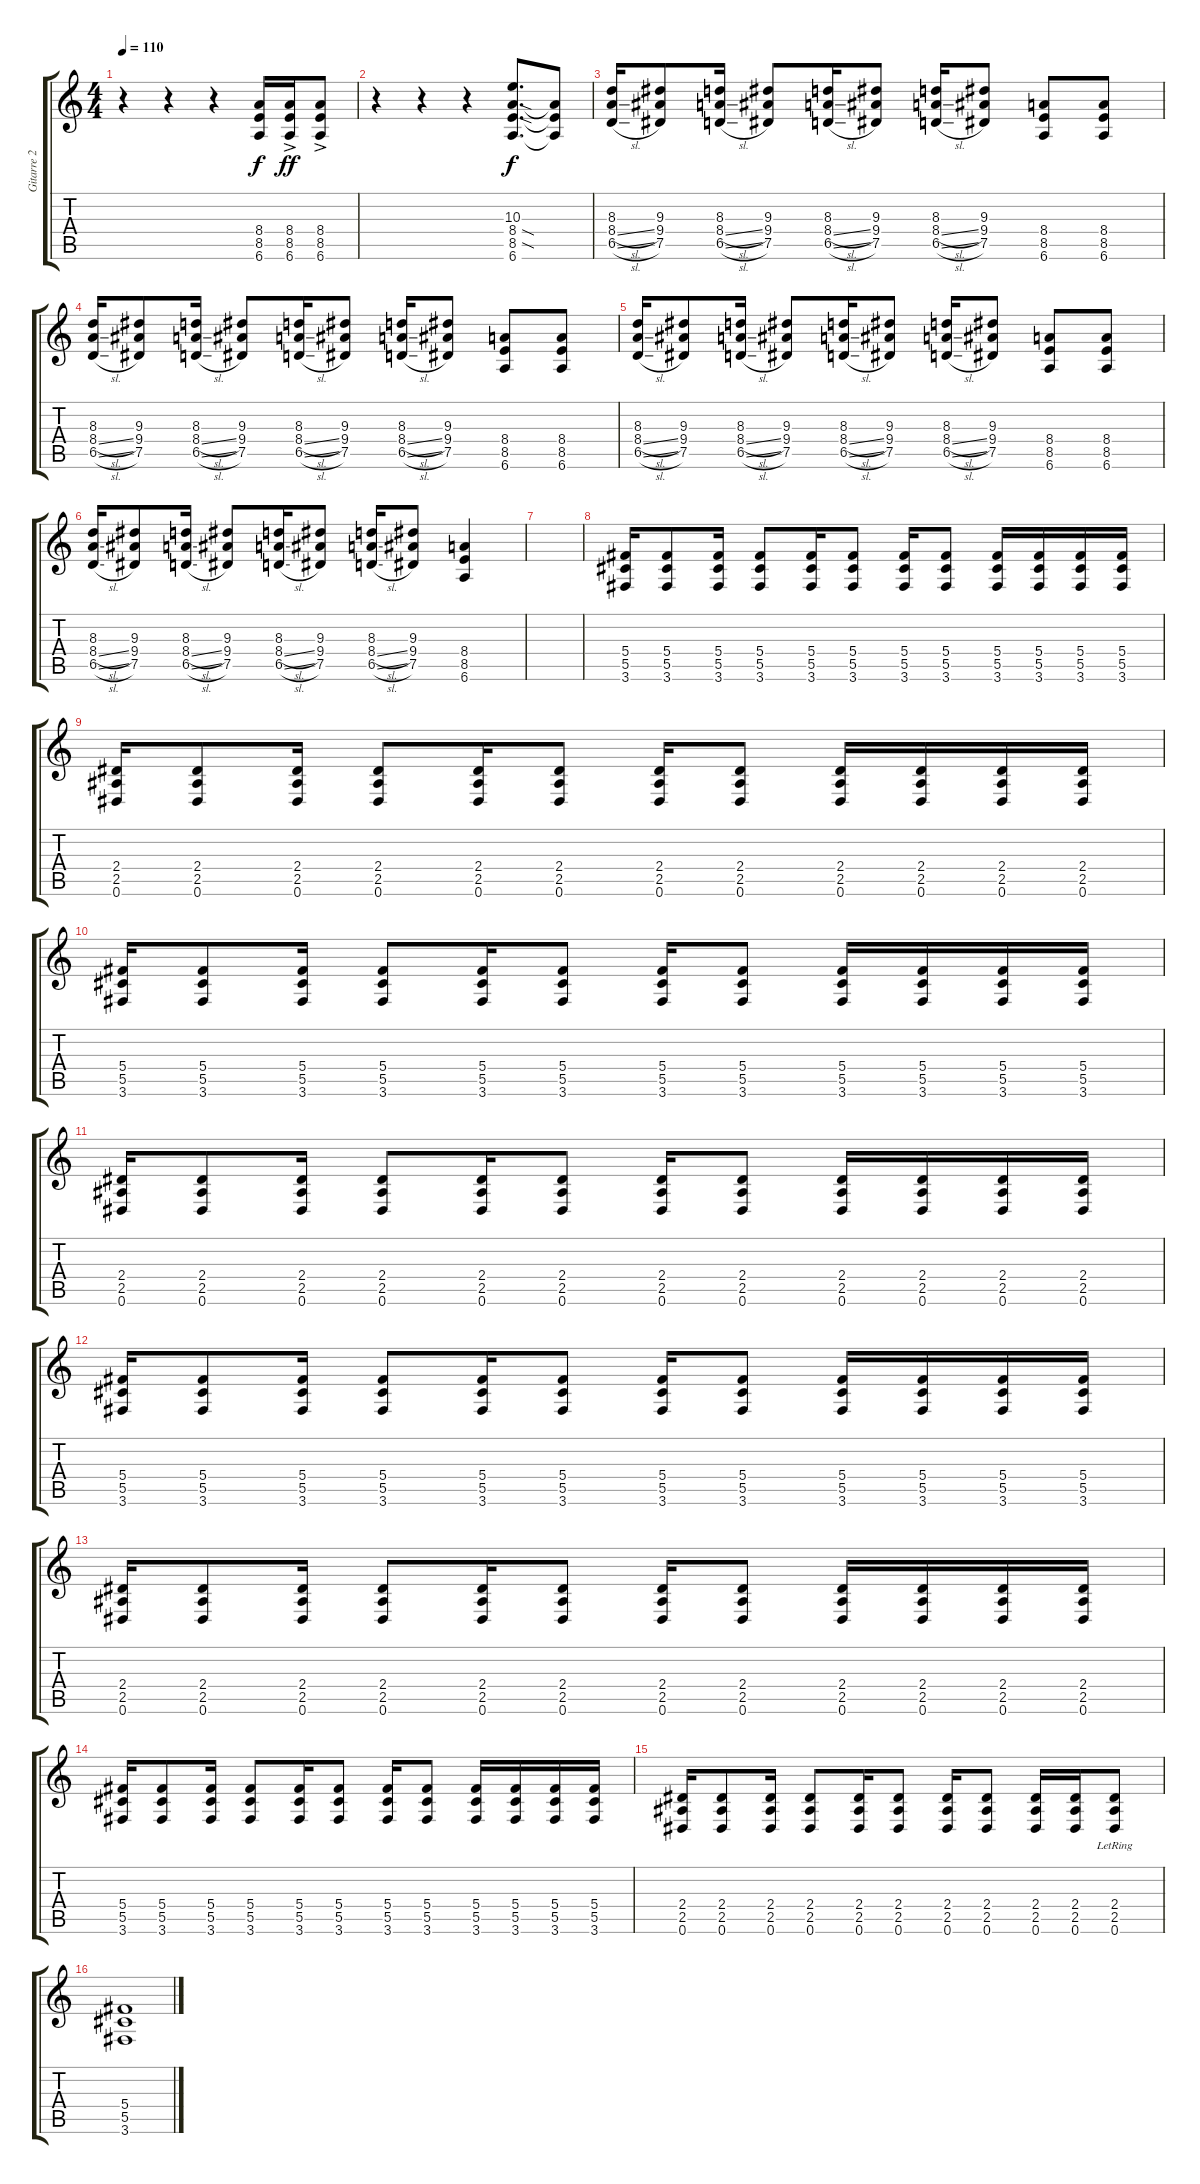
\track ("Gitarre 2" "Gitarre 2") {instrument overdrivenguitar}
\staff {score tabs}
\tuning (Eb4 Bb3 Gb3 Db3 Ab2 Eb2) {hide}
\ts (4 4)
\tempo 110
\clef g2
\ks c
r.4{dy ff} r.4 r.4 (8.4 8.5 6.6).16{dy f} (8.4{ac} 8.5{ac} 6.6{ac}).16{dy ff} (8.4{ac} 8.5{ac} 6.6{ac}).8 |
r.4 r.4 r.4 (10.3 8.4{sod} 8.5{sod} 6.6).8{d dy f} (8.4{t} 8.5{t} 6.6{t}).8 |
(8.3 8.4{sl} 6.5{sl}).16 (9.3 9.4 7.5).8 (8.3 8.4{sl} 6.5{sl}).16 (9.3 9.4 7.5).8 (8.3 8.4{sl} 6.5{sl}).16 (9.3 9.4 7.5).8 (8.3 8.4{sl} 6.5{sl}).16 (9.3 9.4 7.5).8 (8.4 8.5 6.6).8 (8.4 8.5 6.6).8 |
(8.3 8.4{sl} 6.5{sl}).16 (9.3 9.4 7.5).8 (8.3 8.4{sl} 6.5{sl}).16 (9.3 9.4 7.5).8 (8.3 8.4{sl} 6.5{sl}).16 (9.3 9.4 7.5).8 (8.3 8.4{sl} 6.5{sl}).16 (9.3 9.4 7.5).8 (8.4 8.5 6.6).8 (8.4 8.5 6.6).8 |
(8.3 8.4{sl} 6.5{sl}).16 (9.3 9.4 7.5).8 (8.3 8.4{sl} 6.5{sl}).16 (9.3 9.4 7.5).8 (8.3 8.4{sl} 6.5{sl}).16 (9.3 9.4 7.5).8 (8.3 8.4{sl} 6.5{sl}).16 (9.3 9.4 7.5).8 (8.4 8.5 6.6).8 (8.4 8.5 6.6).8 |
(8.3 8.4{sl} 6.5{sl}).16 (9.3 9.4 7.5).8 (8.3 8.4{sl} 6.5{sl}).16 (9.3 9.4 7.5).8 (8.3 8.4{sl} 6.5{sl}).16 (9.3 9.4 7.5).8 (8.3 8.4{sl} 6.5{sl}).16 (9.3 9.4 7.5).8 (8.4 8.5 6.6).4 |
|
(5.4 5.5 3.6).16 (5.4 5.5 3.6).8 (5.4 5.5 3.6).16 (5.4 5.5 3.6).8 (5.4 5.5 3.6).16 (5.4 5.5 3.6).8 (5.4 5.5 3.6).16 (5.4 5.5 3.6).8 (5.4 5.5 3.6).16 (5.4 5.5 3.6).16 (5.4 5.5 3.6).16 (5.4 5.5 3.6).16 |
(2.4 2.5 0.6).16 (2.4 2.5 0.6).8 (2.4 2.5 0.6).16 (2.4 2.5 0.6).8 (2.4 2.5 0.6).16 (2.4 2.5 0.6).8 (2.4 2.5 0.6).16 (2.4 2.5 0.6).8 (2.4 2.5 0.6).16 (2.4 2.5 0.6).16 (2.4 2.5 0.6).16 (2.4 2.5 0.6).16 |
(5.4 5.5 3.6).16 (5.4 5.5 3.6).8 (5.4 5.5 3.6).16 (5.4 5.5 3.6).8 (5.4 5.5 3.6).16 (5.4 5.5 3.6).8 (5.4 5.5 3.6).16 (5.4 5.5 3.6).8 (5.4 5.5 3.6).16 (5.4 5.5 3.6).16 (5.4 5.5 3.6).16 (5.4 5.5 3.6).16 |
(2.4 2.5 0.6).16 (2.4 2.5 0.6).8 (2.4 2.5 0.6).16 (2.4 2.5 0.6).8 (2.4 2.5 0.6).16 (2.4 2.5 0.6).8 (2.4 2.5 0.6).16 (2.4 2.5 0.6).8 (2.4 2.5 0.6).16 (2.4 2.5 0.6).16 (2.4 2.5 0.6).16 (2.4 2.5 0.6).16 |
(5.4 5.5 3.6).16 (5.4 5.5 3.6).8 (5.4 5.5 3.6).16 (5.4 5.5 3.6).8 (5.4 5.5 3.6).16 (5.4 5.5 3.6).8 (5.4 5.5 3.6).16 (5.4 5.5 3.6).8 (5.4 5.5 3.6).16 (5.4 5.5 3.6).16 (5.4 5.5 3.6).16 (5.4 5.5 3.6).16 |
(2.4 2.5 0.6).16 (2.4 2.5 0.6).8 (2.4 2.5 0.6).16 (2.4 2.5 0.6).8 (2.4 2.5 0.6).16 (2.4 2.5 0.6).8 (2.4 2.5 0.6).16 (2.4 2.5 0.6).8 (2.4 2.5 0.6).16 (2.4 2.5 0.6).16 (2.4 2.5 0.6).16 (2.4 2.5 0.6).16 |
(5.4 5.5 3.6).16 (5.4 5.5 3.6).8 (5.4 5.5 3.6).16 (5.4 5.5 3.6).8 (5.4 5.5 3.6).16 (5.4 5.5 3.6).8 (5.4 5.5 3.6).16 (5.4 5.5 3.6).8 (5.4 5.5 3.6).16 (5.4 5.5 3.6).16 (5.4 5.5 3.6).16 (5.4 5.5 3.6).16 |
(2.4 2.5 0.6).16 (2.4 2.5 0.6).8 (2.4 2.5 0.6).16 (2.4 2.5 0.6).8 (2.4 2.5 0.6).16 (2.4 2.5 0.6).8 (2.4 2.5 0.6).16 (2.4 2.5 0.6).8 (2.4 2.5 0.6).16 (2.4 2.5 0.6).16 (2.4{lr} 2.5{lr} 0.6{lr}).8 |
(5.4 5.5 3.6).1
